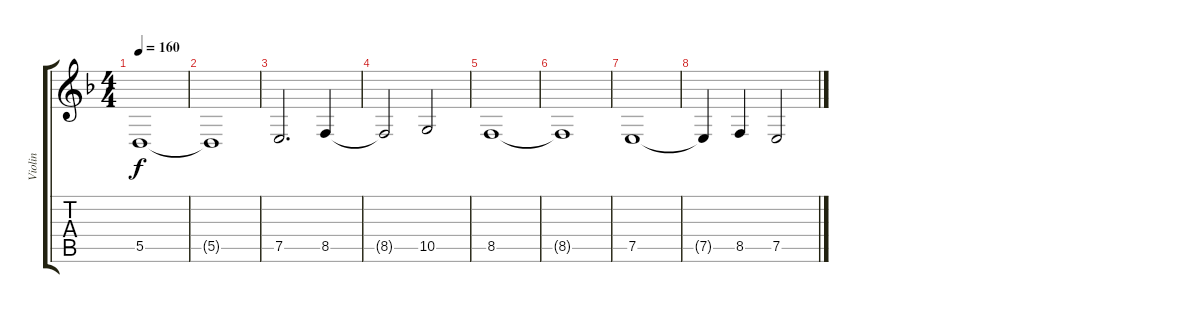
\track ("Violin" "Violin") {instrument violin}
\staff {score tabs}
\tuning (E4 B3 G3 D3 A2 D2) {hide}
\ts (4 4)
\tempo 160
\clef g2
\ks dminor
5.5.1{dy f} |
5.5{t}.1 |
7.5.2{d} 8.5.4 |
8.5{t}.2 10.5.2 |
8.5.1 |
8.5{t}.1 |
7.5.1 |
7.5{t}.4 8.5.4 7.5.2
